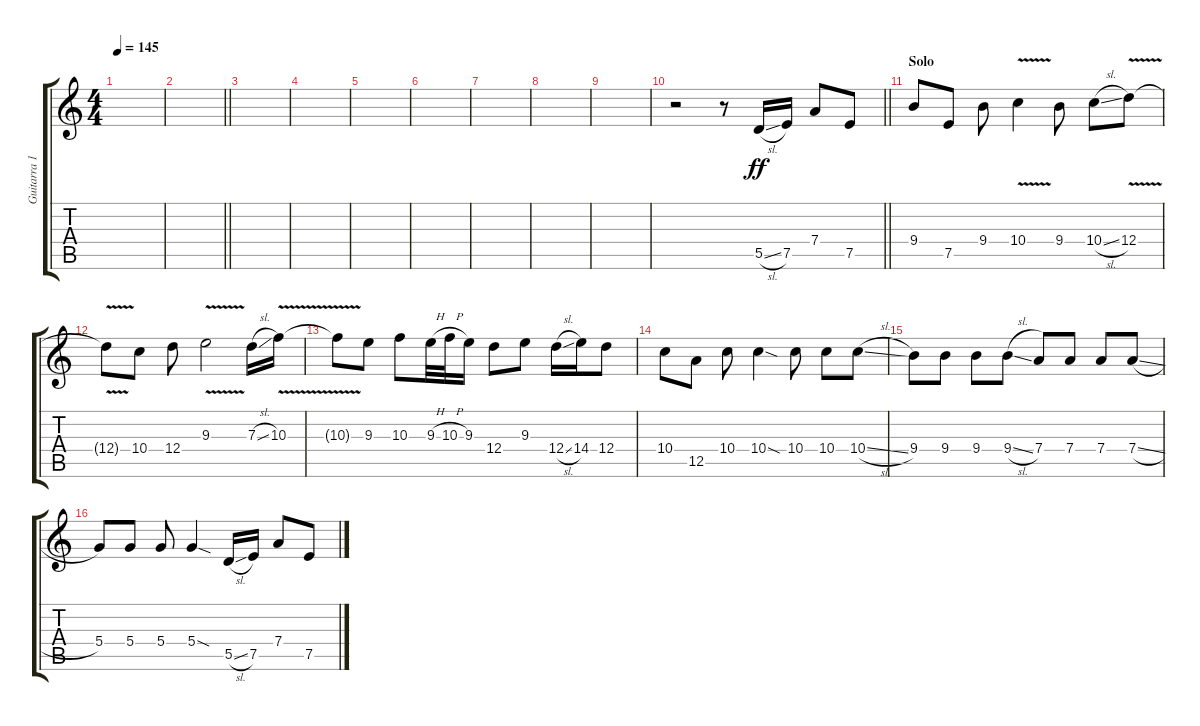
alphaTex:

\track ("Guitarra 1" "Guitarra 1") {instrument acousticguitarnylon}
\staff {score tabs}
\tuning (E4 B3 G3 D3 A2 E2) {hide}
\ts (4 4)
\tempo 145
\clef g2
\ks c
|
\barLineRight lightlight
|
|
|
|
|
|
|
|
\barLineRight lightlight
r.2{volume 13} r.8 5.5{sl}.16{dy ff} 7.5.16 7.4.8 7.5.8 |
\section ("" "Solo")
9.4.8 7.5.8 9.4.8 10.4{v}.4 9.4.8 10.4{sl}.8 12.4{v}.8 |
12.4{t}.8 10.4.8 12.4.8 9.3{v}.2 7.3{sl}.16 10.3{v}.16 |
10.3{t}.8 9.3.8 10.3.8 9.3{h}.32 10.3{h}.32 9.3.16 12.4.8 9.3.8 12.4{sl}.16 14.4.16 12.4.8 |
10.4.8 12.5.8 10.4.8 10.4{sod}.4 10.4.8 10.4.8 10.4{sl}.8 |
9.4.8 9.4.8 9.4.8 9.4{sl}.8 7.4.8 7.4.8 7.4.8 7.4{sl}.8 |
5.4.8 5.4.8 5.4.8 5.4{sod}.4 5.5{sl}.16 7.5.16 7.4.8 7.5.8
